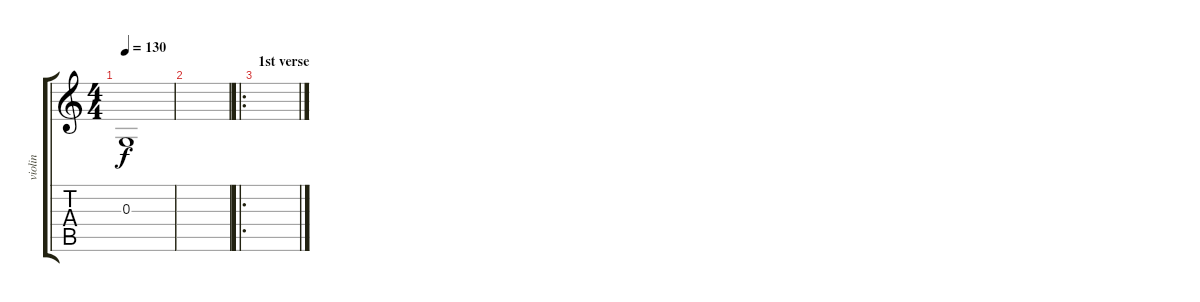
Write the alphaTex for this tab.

\track ("violin" "violin") {instrument stringensemble1}
\staff {score tabs}
\tuning (E4 B3 G3 D3 A2 E2) {hide}
\ts (4 4)
\tempo 130
\clef g2
\ks c
0.3.1{dy f} |
|
\ro
\section ("" "1st verse")
